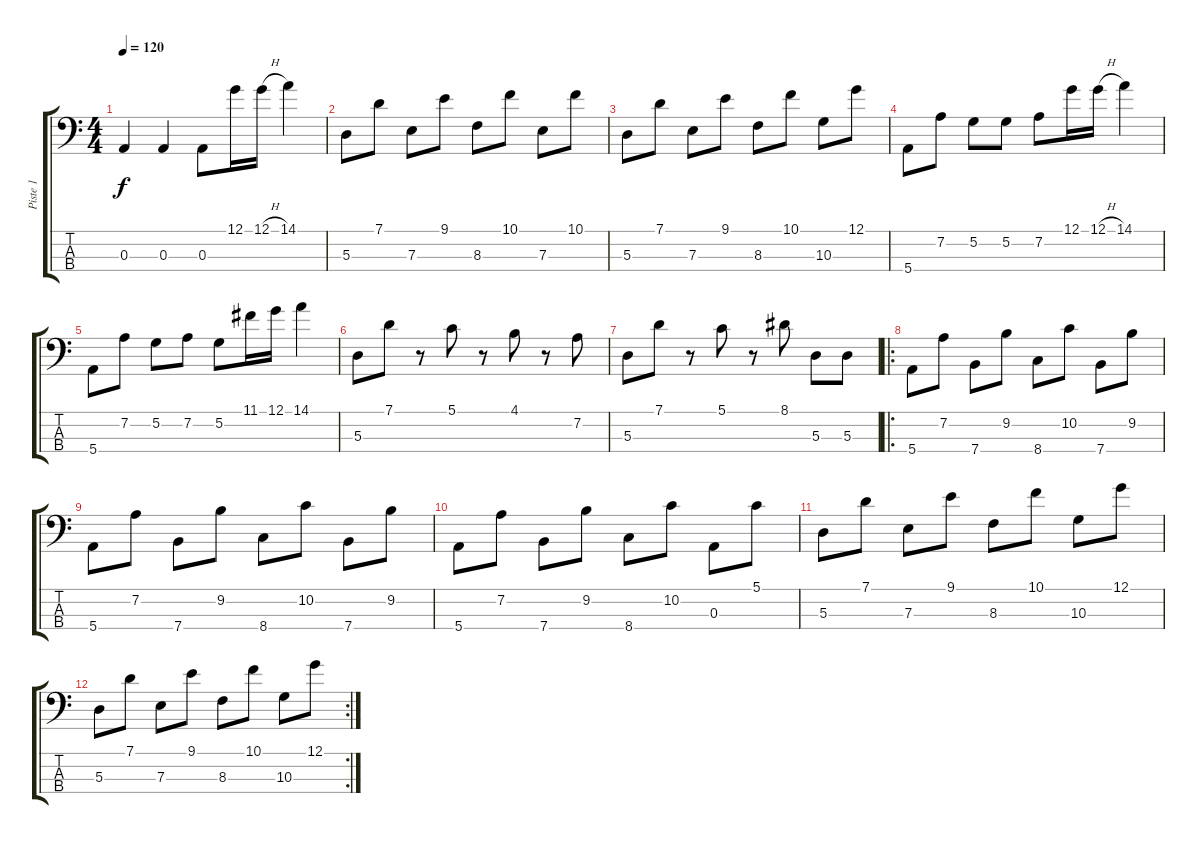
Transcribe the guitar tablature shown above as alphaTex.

\track ("Piste 1" "Piste 1") {instrument electricbassfinger}
\staff {score tabs}
\tuning (G2 D2 A1 E1) {hide}
\ts (4 4)
\tempo 120
\clef f4
\ks c
0.3.4{dy f} 0.3.4 0.3.8 12.1.16 12.1{h}.16 14.1.4 |
5.3.8 7.1.8 7.3.8 9.1.8 8.3.8 10.1.8 7.3.8 10.1.8 |
5.3.8 7.1.8 7.3.8 9.1.8 8.3.8 10.1.8 10.3.8 12.1.8 |
5.4.8 7.2.8 5.2.8 5.2.8 7.2.8 12.1.16 12.1{h}.16 14.1.4 |
5.4.8 7.2.8 5.2.8 7.2.8 5.2.8 11.1.16 12.1.16 14.1.4 |
5.3.8 7.1.8 r.8 5.1.8 r.8 4.1.8 r.8 7.2.8 |
5.3.8 7.1.8 r.8 5.1.8 r.8 8.1.8 5.3.8 5.3.8 |
\ro
5.4.8 7.2.8 7.4.8 9.2.8 8.4.8 10.2.8 7.4.8 9.2.8 |
5.4.8 7.2.8 7.4.8 9.2.8 8.4.8 10.2.8 7.4.8 9.2.8 |
5.4.8 7.2.8 7.4.8 9.2.8 8.4.8 10.2.8 0.3.8 5.1.8 |
5.3.8 7.1.8 7.3.8 9.1.8 8.3.8 10.1.8 10.3.8 12.1.8 |
\rc 2
5.3.8 7.1.8 7.3.8 9.1.8 8.3.8 10.1.8 10.3.8 12.1.8
